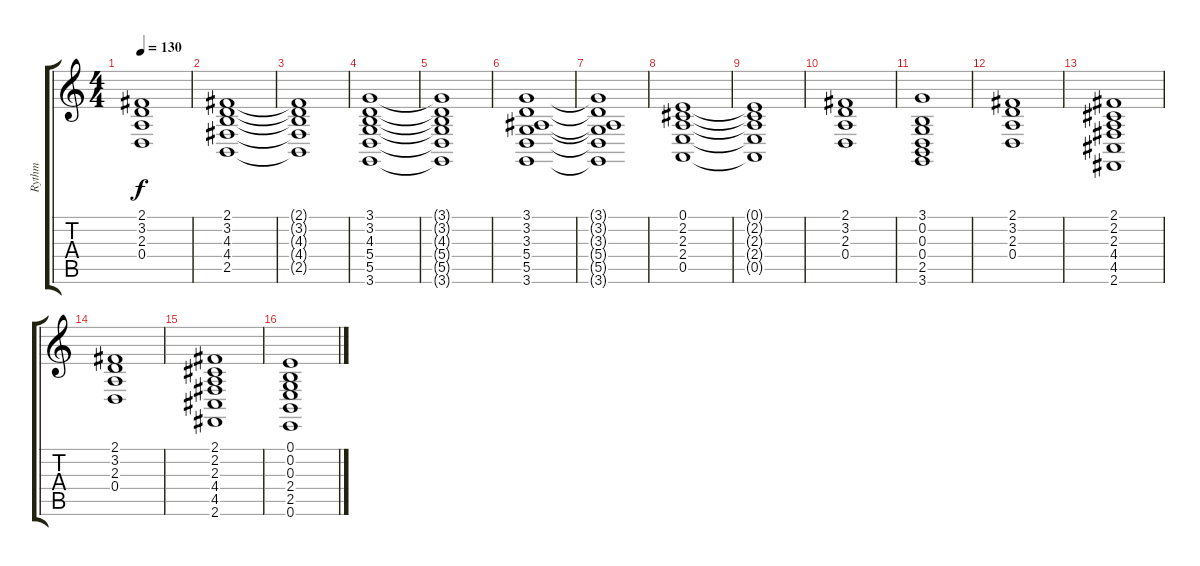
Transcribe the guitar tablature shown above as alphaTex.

\track ("Rythm" "Rythm") {instrument stringensemble1}
\staff {score tabs}
\tuning (E4 B3 G3 D3 A2 E2) {hide}
\ts (4 4)
\tempo 130
\clef g2
\ks c
(2.1{t} 3.2{t} 2.3{t} 0.4{t}).1{dy f} |
(2.1 3.2 4.3 4.4 2.5).1 |
(2.1{t} 3.2{t} 4.3{t} 4.4{t} 2.5{t}).1 |
(3.1 3.2 4.3 5.4 5.5 3.6).1 |
(3.1{t} 3.2{t} 4.3{t} 5.4{t} 5.5{t} 3.6{t}).1 |
(3.1 3.2 3.3 5.4 5.5 3.6).1 |
(3.1{t} 3.2{t} 3.3{t} 5.4{t} 5.5{t} 3.6{t}).1 |
(0.1 2.2 2.3 2.4 0.5).1 |
(0.1{t} 2.2{t} 2.3{t} 2.4{t} 0.5{t}).1 |
(2.1 3.2 2.3 0.4).1 |
(3.1 0.2 0.3 0.4 2.5 3.6).1 |
(2.1 3.2 2.3 0.4).1 |
(2.1 2.2 2.3 4.4 4.5 2.6).1 |
(2.1 3.2 2.3 0.4).1 |
(2.1 2.2 2.3 4.4 4.5 2.6).1 |
(0.1 0.2 0.3 2.4 2.5 0.6).1
